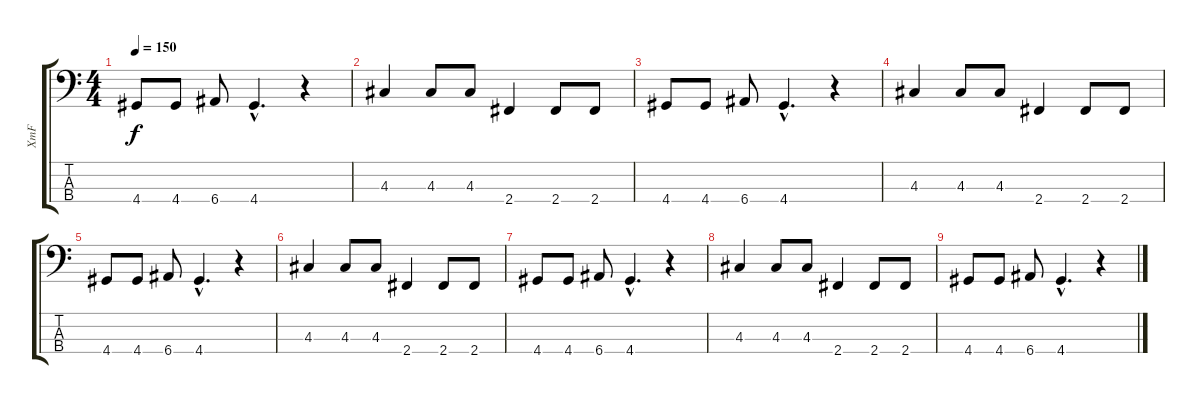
\track ("XmF" "XmF") {instrument electricbassfinger}
\staff {score tabs}
\tuning (G2 D2 A1 E1) {hide}
\ts (4 4)
\tempo 150
\clef f4
\ks c
4.4.8{dy f} 4.4.8 6.4.8 4.4{hac}.4{d} r.4 |
4.3.4 4.3.8 4.3.8 2.4.4 2.4.8 2.4.8 |
4.4.8 4.4.8 6.4.8 4.4{hac}.4{d} r.4 |
4.3.4 4.3.8 4.3.8 2.4.4 2.4.8 2.4.8 |
4.4.8 4.4.8 6.4.8 4.4{hac}.4{d} r.4 |
4.3.4 4.3.8 4.3.8 2.4.4 2.4.8 2.4.8 |
4.4.8 4.4.8 6.4.8 4.4{hac}.4{d} r.4 |
4.3.4 4.3.8 4.3.8 2.4.4 2.4.8 2.4.8 |
4.4.8 4.4.8 6.4.8 4.4{hac}.4{d} r.4
